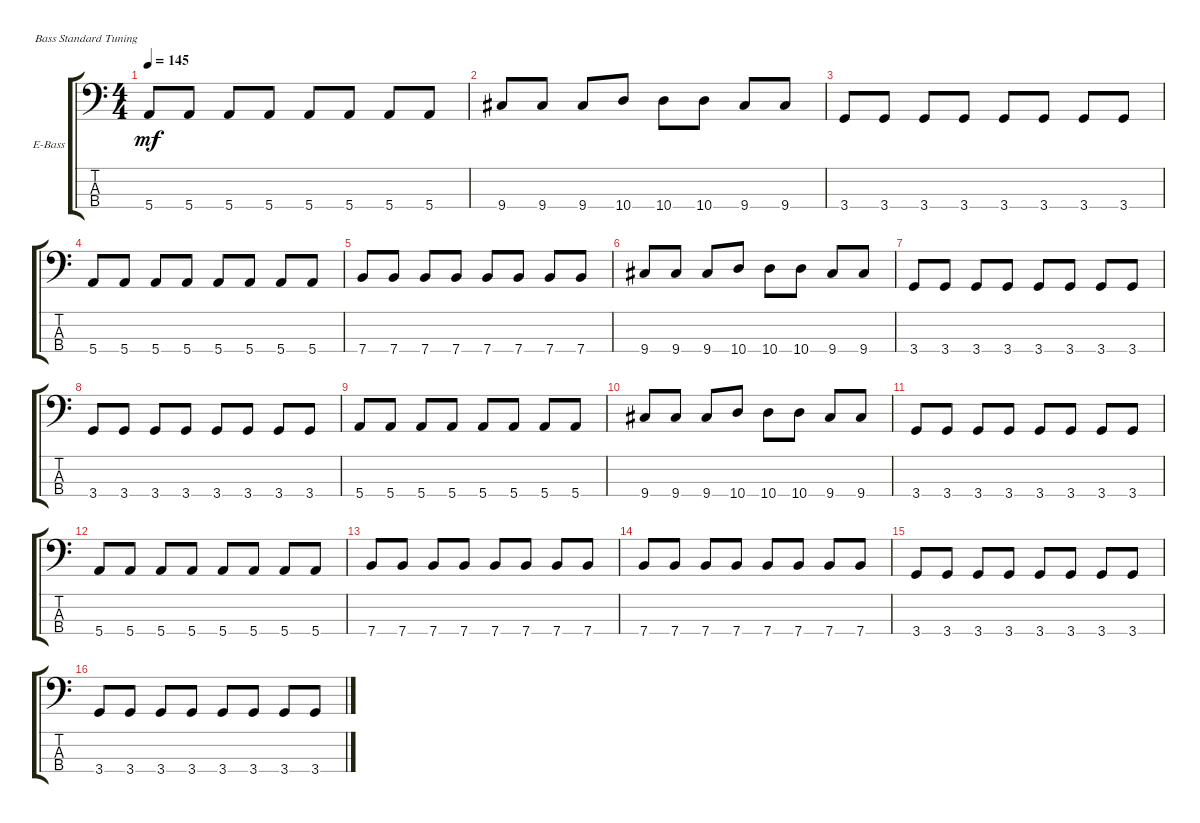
\defaultSystemsLayout 4
\bracketExtendMode groupsimilarinstruments
\firstSystemTrackNameOrientation horizontal
\otherSystemsTrackNameOrientation horizontal
\track ("Paul" "E-Bass") {instrument electricbassfinger}
\staff {score tabs}
\tuning (G2 D2 A1 E1)
\ts (4 4)
\tempo 145
\clef f4
\ks c
5.4.8{dy mf} 5.4.8 5.4.8 5.4.8 5.4.8 5.4.8 5.4.8 5.4.8 |
9.4.8 9.4.8 9.4.8 10.4.8 10.4.8 10.4.8 9.4.8 9.4.8 |
3.4.8 3.4.8 3.4.8 3.4.8 3.4.8 3.4.8 3.4.8 3.4.8 |
5.4.8 5.4.8 5.4.8 5.4.8 5.4.8 5.4.8 5.4.8 5.4.8 |
7.4.8 7.4.8 7.4.8 7.4.8 7.4.8 7.4.8 7.4.8 7.4.8 |
9.4.8 9.4.8 9.4.8 10.4.8 10.4.8 10.4.8 9.4.8 9.4.8 |
3.4.8 3.4.8 3.4.8 3.4.8 3.4.8 3.4.8 3.4.8 3.4.8 |
3.4.8 3.4.8 3.4.8 3.4.8 3.4.8 3.4.8 3.4.8 3.4.8 |
5.4.8 5.4.8 5.4.8 5.4.8 5.4.8 5.4.8 5.4.8 5.4.8 |
9.4.8 9.4.8 9.4.8 10.4.8 10.4.8 10.4.8 9.4.8 9.4.8 |
3.4.8 3.4.8 3.4.8 3.4.8 3.4.8 3.4.8 3.4.8 3.4.8 |
5.4.8 5.4.8 5.4.8 5.4.8 5.4.8 5.4.8 5.4.8 5.4.8 |
7.4.8 7.4.8 7.4.8 7.4.8 7.4.8 7.4.8 7.4.8 7.4.8 |
7.4.8 7.4.8 7.4.8 7.4.8 7.4.8 7.4.8 7.4.8 7.4.8 |
3.4.8 3.4.8 3.4.8 3.4.8 3.4.8 3.4.8 3.4.8 3.4.8 |
3.4.8 3.4.8 3.4.8 3.4.8 3.4.8 3.4.8 3.4.8 3.4.8
